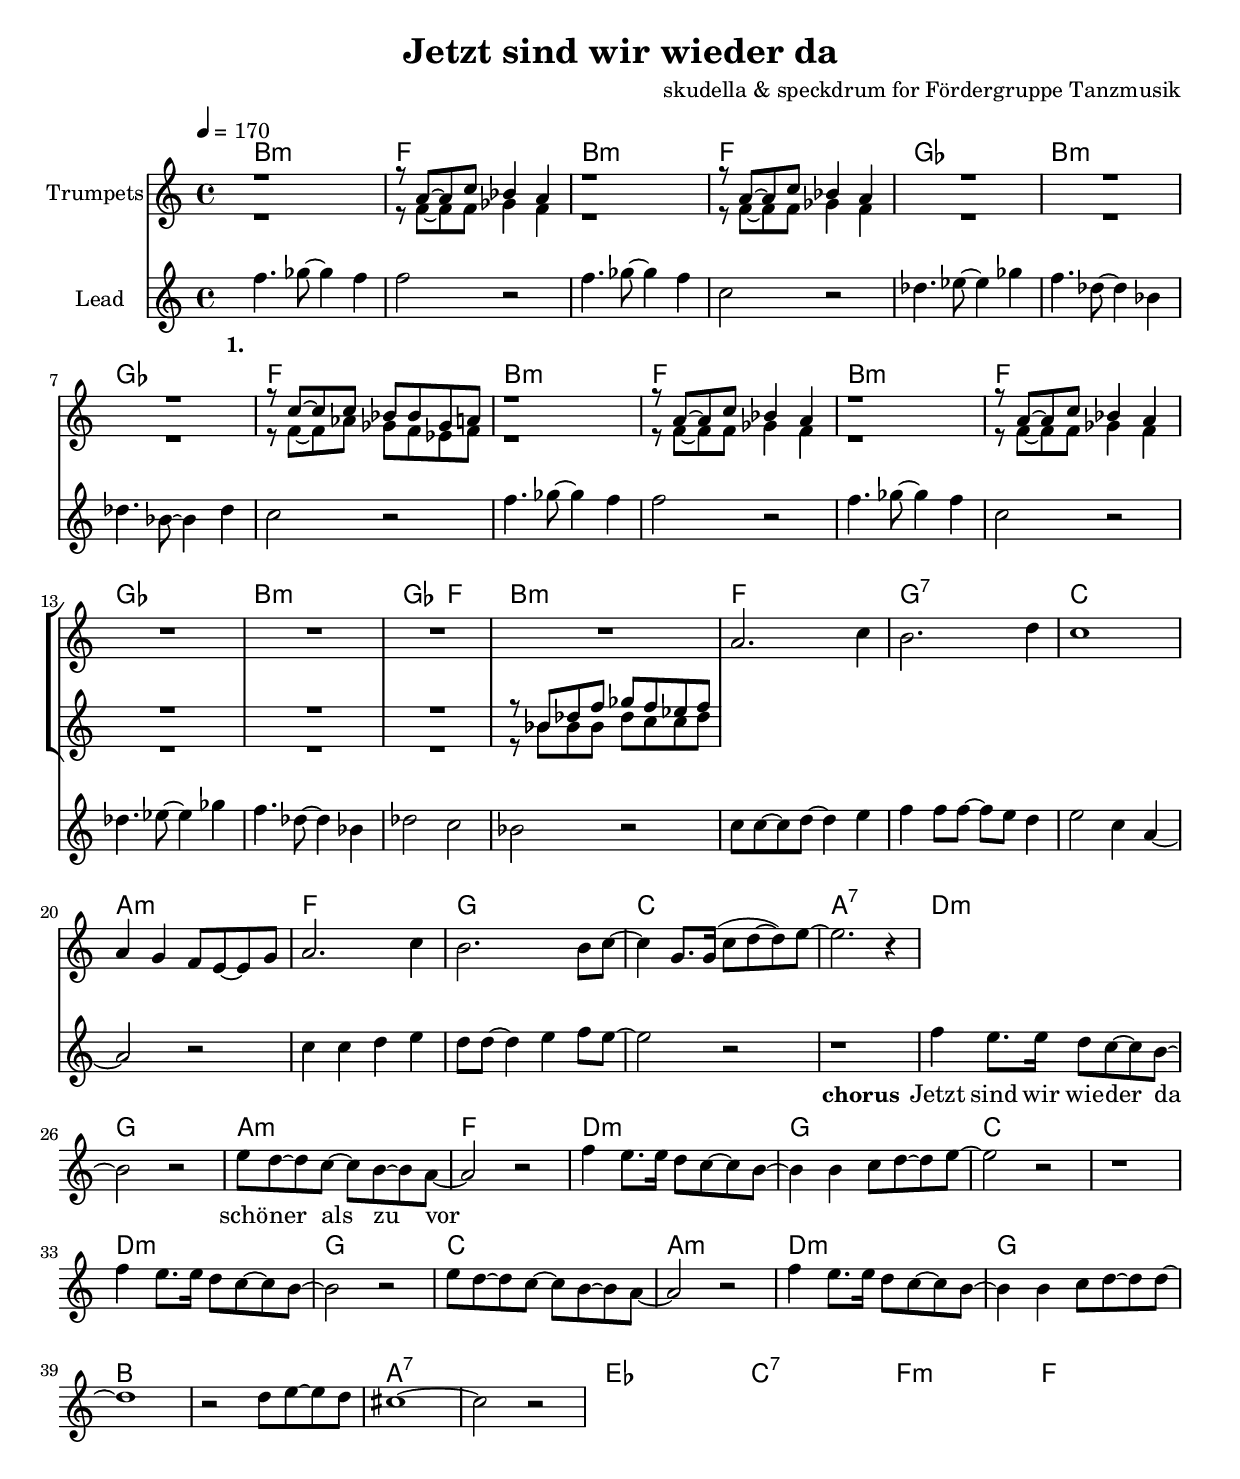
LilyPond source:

\version "2.16.2"

\header {
  title = "Jetzt sind wir wieder da"
  composer = "skudella & speckdrum for Fördergruppe Tanzmusik"

}

global = {
  \key c \major
  \time 4/4
  \tempo 4 = 170
}

harmonies = \chordmode {
  \germanChords
 bes1:m f1 bes1:m f1
 ges1 bes1:m ges1 f1
 bes1:m f1 bes1:m f1
 ges1 bes1:m ges2 f2 bes1:m
 
 f1 g1:7 c1 a1:m
 f1 g1 c1 a1:7 
 
 d1:m g1 a1:m f1
 d1:m g1 c1 c1
 d1:m g1 c1 a1:m
 d1:m g1 bes1 bes1
 a1:7 a1:7
 
 es1 es1 c1:7 c1:7
 f1:m f1:m f1 f1
 
 

}

violinMusic = \relative c'' {
 R1*16
 a2. c4
 b2. d4
 c1
 a4 g4 f8 e8~e8 g8
 a2. c4
 b2. b8 c8~
 c4 g8. g16(c8 d8~d8) e8~
 e2. r4
 
}

trumpetoneMusic = \relative c'' {
 r1
 r8 a8~a8 c8 bes4 a4
 r1
 r8 a8~a8 c8 bes4 a4
 R1*3
 r8 c8~c8 c8 bes8 bes8 ges8 a8
 r1
 r8 a8~a8 c8 bes4 a4
 r1
 r8 a8~a8 c8 bes4 a4
 R1*3
 r8 bes8 des8 f8 ges8 f8 es8 f8
}

trumpettwoMusic = \relative c'' {
 r1
 r8 f,8~f8 f8 ges4 f4
 r1
 r8 f8~f8 f8 ges4 f4
 R1*3
 r8 f8~f8 as8 ges8 f8 es8 f8
 r1
 r8 f8~f8 f8 ges4 f4
 r1
 r8 f8~f8 f8 ges4 f4
 R1*3
 r8 bes8 bes8 bes8 des8 c8 c8 des8
}

leadMusic = \relative c''
{
f4. ges8~ges4 f4 
f2 r2
f4. ges8~ges4 f4 
c2 r2
des4. es8~es4 ges4 
f4. des8~des4 bes4 
des4. bes8~bes4 des4 
c2 r2
f4. ges8~ges4 f4 
f2 r2
f4. ges8~ges4 f4 
c2 r2
des4. es8~es4 ges4 
f4. des8~des4 bes4 
des2 c2 
bes2 r2

c8 c8~c8 d8~d4 e4 
f4 f8 f8~f8 e8 d4 
e2 c4 a4~
a2 r2
c4 c4 d4 e4
d8 d8~d4 e4 f8 e8~
e2 r2
r1


f4 e8. e16 d8 c8~c8 b8~
b2 r2
e8 d8~d8 c8~c8 b8~b8 a8~
a2 r2
f'4 e8. e16 d8 c8~c8 b8~
b4 b4 c8 d8~d8 e8~
e2 r2
r1
f4 e8. e16 d8 c8~c8 b8~
b2 r2
e8 d8~d8 c8~c8 b8~b8 a8~
a2 r2
f'4 e8. e16 d8 c8~c8 b8~
b4 b4 c8 d8~d8 d8~
d1
r2 d8 e8~e8 d8
cis1~
cis2 r2
}

leadWords = \lyricmode { 
\set stanza = "1." 
\skip 1 \skip 1 \skip 1 \skip 1 \skip 1 \skip 1 \skip 1 \skip 1
\skip 1 \skip 1 \skip 1 \skip 1 \skip 1 \skip 1 \skip 1 \skip 1
\skip 1 \skip 1 \skip 1 \skip 1 \skip 1 \skip 1 \skip 1 \skip 1
\skip 1 \skip 1 \skip 1 \skip 1 \skip 1 \skip 1 \skip 1 \skip 1 
\skip 1 \skip 1 \skip 1 \skip 1 \skip 1 \skip 1 \skip 1 \skip 1
\skip 1 \skip 1 \skip 1 \skip 1 \skip 1 \skip 1 \skip 1 \skip 1
\skip 1 \skip 1 \skip 1 \skip 1 \skip 1 \skip 1 \skip 1 \skip 1


\set stanza = "chorus"
Jetzt sind wir wie -- der da 
schö -- ner als zu vor
 




}
leadWordsTwo = \lyricmode { 
\set stanza = "2." 


}

leadWordsThree = \lyricmode {
\set stanza = "3." 


}

leadWordsFour = \lyricmode {
\set stanza = "4." 


}


backingOneMusic = \relative c'' {

}

backingOneWords = \lyricmode {

}

backingTwoMusic = \relative c'' {
s8

}
backingTwoWords = \lyricmode {

}

\score {
  <<
    \new ChordNames {
      \set chordChanges = ##t
      \transpose c c { \global \harmonies }
    }

    \new StaffGroup <<
    
      \new Staff = "Violin" {
        \set Staff.instrumentName = #"Violin"
        \transpose c c { \global \violinMusic }
      }
      \new Staff = "Trumpets" <<
        \set Staff.instrumentName = #"Trumpets"
	\new Voice = "Trumpet1" { \voiceOne << \transpose c c { \global \trumpetoneMusic } >> }
	\new Voice = "Trumpet2" { \voiceTwo << \transpose c c { \global \trumpettwoMusic } >> }      
      >>
    >>  
    \new StaffGroup <<
      \new Staff = "lead" <<
	\set Staff.instrumentName = #"Lead"
	\new Voice = "lead" { << \transpose c c { \global \leadMusic } >> }
      >>
      \new Lyrics \with { alignBelowContext = #"lead" }
      \lyricsto "lead" \leadWordsFour
      \new Lyrics \with { alignBelowContext = #"lead" }
      \lyricsto "lead" \leadWordsThree
      \new Lyrics \with { alignBelowContext = #"lead" }
      \lyricsto "lead" \leadWordsTwo
      \new Lyrics \with { alignBelowContext = #"lead" }
      \lyricsto "lead" \leadWords
      % we could remove the line about this with the line below, since
      % we want the alto lyrics to be below the alto Voice anyway.
      % \new Lyrics \lyricsto "altos" \altoWords

      \new Staff = "backing" <<
	%  \clef backingTwo
	\set Staff.instrumentName = #"Backing"
	\new Voice = "backingOnes" { \voiceOne << \transpose c c { \global \backingOneMusic } >> }
	\new Voice = "backingTwoes" { \voiceTwo << \transpose c c { \global \backingTwoMusic } >> }

      >>
      \new Lyrics \with { alignAboveContext = #"backing" }
      \lyricsto "backingOnes" \backingOneWords
      \new Lyrics \with { alignBelowContext = #"backing" }
      \lyricsto "backingTwoes" \backingTwoWords

      % again, we could replace the line above this with the line below.
      % \new Lyrics \lyricsto "backingTwoes" \backingTwoWords
    >>
  >>
  \midi {}
  \layout {
    \context {
      \Staff \RemoveEmptyStaves
      \override VerticalAxisGroup #'remove-first = ##t
    }
  }
}

#(set-global-staff-size 19)

\paper {
  page-count = #1
}
